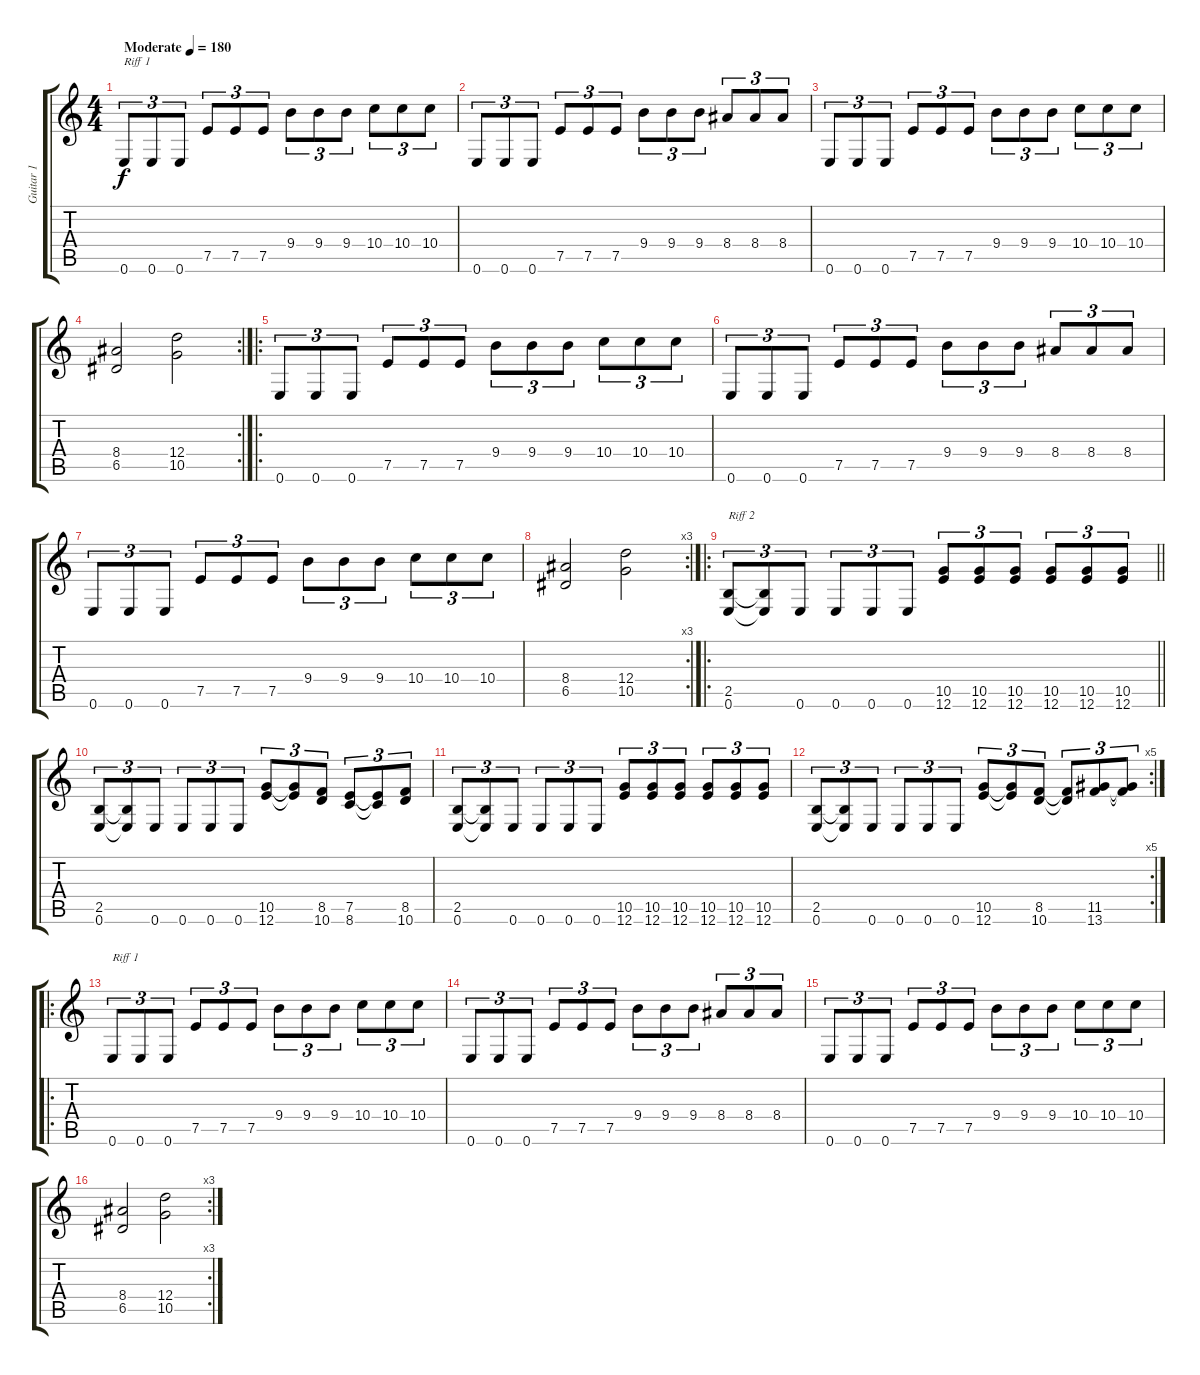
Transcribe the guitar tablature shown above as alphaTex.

\track ("Guitar 1" "Guitar 1") {instrument distortionguitar}
\staff {score tabs}
\tuning (E4 B3 G3 D3 A2 E2) {hide}
\ts (4 4)
\tempo (180 "Moderate")
\clef g2
\ks c
0.6.8{tu (3 2) txt "Riff 1" dy f instrument distortionguitar} 0.6.8{tu (3 2)} 0.6.8{tu (3 2)} 7.5.8{tu (3 2)} 7.5.8{tu (3 2)} 7.5.8{tu (3 2)} 9.4.8{tu (3 2)} 9.4.8{tu (3 2)} 9.4.8{tu (3 2)} 10.4.8{tu (3 2)} 10.4.8{tu (3 2)} 10.4.8{tu (3 2)} |
0.6.8{tu (3 2)} 0.6.8{tu (3 2)} 0.6.8{tu (3 2)} 7.5.8{tu (3 2)} 7.5.8{tu (3 2)} 7.5.8{tu (3 2)} 9.4.8{tu (3 2)} 9.4.8{tu (3 2)} 9.4.8{tu (3 2)} 8.4.8{tu (3 2)} 8.4.8{tu (3 2)} 8.4.8{tu (3 2)} |
0.6.8{tu (3 2)} 0.6.8{tu (3 2)} 0.6.8{tu (3 2)} 7.5.8{tu (3 2)} 7.5.8{tu (3 2)} 7.5.8{tu (3 2)} 9.4.8{tu (3 2)} 9.4.8{tu (3 2)} 9.4.8{tu (3 2)} 10.4.8{tu (3 2)} 10.4.8{tu (3 2)} 10.4.8{tu (3 2)} |
\rc 2
(8.4 6.5).2 (12.4 10.5).2 |
\ro
0.6.8{tu (3 2)} 0.6.8{tu (3 2)} 0.6.8{tu (3 2)} 7.5.8{tu (3 2)} 7.5.8{tu (3 2)} 7.5.8{tu (3 2)} 9.4.8{tu (3 2)} 9.4.8{tu (3 2)} 9.4.8{tu (3 2)} 10.4.8{tu (3 2)} 10.4.8{tu (3 2)} 10.4.8{tu (3 2)} |
0.6.8{tu (3 2)} 0.6.8{tu (3 2)} 0.6.8{tu (3 2)} 7.5.8{tu (3 2)} 7.5.8{tu (3 2)} 7.5.8{tu (3 2)} 9.4.8{tu (3 2)} 9.4.8{tu (3 2)} 9.4.8{tu (3 2)} 8.4.8{tu (3 2)} 8.4.8{tu (3 2)} 8.4.8{tu (3 2)} |
0.6.8{tu (3 2)} 0.6.8{tu (3 2)} 0.6.8{tu (3 2)} 7.5.8{tu (3 2)} 7.5.8{tu (3 2)} 7.5.8{tu (3 2)} 9.4.8{tu (3 2)} 9.4.8{tu (3 2)} 9.4.8{tu (3 2)} 10.4.8{tu (3 2)} 10.4.8{tu (3 2)} 10.4.8{tu (3 2)} |
\rc 3
(8.4 6.5).2 (12.4 10.5).2 |
\ro
\barLineRight lightlight
(2.5 0.6).8{tu (3 2) txt "Riff 2"} (2.5{t} 0.6{t}).8{tu (3 2)} 0.6.8{tu (3 2)} 0.6.8{tu (3 2)} 0.6.8{tu (3 2)} 0.6.8{tu (3 2)} (10.5 12.6).8{tu (3 2)} (10.5 12.6).8{tu (3 2)} (10.5 12.6).8{tu (3 2)} (10.5 12.6).8{tu (3 2)} (10.5 12.6).8{tu (3 2)} (10.5 12.6).8{tu (3 2)} |
(2.5 0.6).8{tu (3 2)} (2.5{t} 0.6{t}).8{tu (3 2)} 0.6.8{tu (3 2)} 0.6.8{tu (3 2)} 0.6.8{tu (3 2)} 0.6.8{tu (3 2)} (10.5 12.6).8{tu (3 2)} (10.5{t} 12.6{t}).8{tu (3 2)} (8.5 10.6).8{tu (3 2)} (7.5 8.6).8{tu (3 2)} (7.5{t} 8.6{t}).8{tu (3 2)} (8.5 10.6).8{tu (3 2)} |
(2.5 0.6).8{tu (3 2)} (2.5{t} 0.6{t}).8{tu (3 2)} 0.6.8{tu (3 2)} 0.6.8{tu (3 2)} 0.6.8{tu (3 2)} 0.6.8{tu (3 2)} (10.5 12.6).8{tu (3 2)} (10.5 12.6).8{tu (3 2)} (10.5 12.6).8{tu (3 2)} (10.5 12.6).8{tu (3 2)} (10.5 12.6).8{tu (3 2)} (10.5 12.6).8{tu (3 2)} |
\rc 5
(2.5 0.6).8{tu (3 2)} (2.5{t} 0.6{t}).8{tu (3 2)} 0.6.8{tu (3 2)} 0.6.8{tu (3 2)} 0.6.8{tu (3 2)} 0.6.8{tu (3 2)} (10.5 12.6).8{tu (3 2)} (10.5{t} 12.6{t}).8{tu (3 2)} (8.5 10.6).8{tu (3 2)} (8.5{t} 10.6{t}).8{tu (3 2)} (11.5 13.6).8{tu (3 2)} (11.5{t} 13.6{t}).8{tu (3 2)} |
\ro
0.6.8{tu (3 2) txt "Riff 1"} 0.6.8{tu (3 2)} 0.6.8{tu (3 2)} 7.5.8{tu (3 2)} 7.5.8{tu (3 2)} 7.5.8{tu (3 2)} 9.4.8{tu (3 2)} 9.4.8{tu (3 2)} 9.4.8{tu (3 2)} 10.4.8{tu (3 2)} 10.4.8{tu (3 2)} 10.4.8{tu (3 2)} |
0.6.8{tu (3 2)} 0.6.8{tu (3 2)} 0.6.8{tu (3 2)} 7.5.8{tu (3 2)} 7.5.8{tu (3 2)} 7.5.8{tu (3 2)} 9.4.8{tu (3 2)} 9.4.8{tu (3 2)} 9.4.8{tu (3 2)} 8.4.8{tu (3 2)} 8.4.8{tu (3 2)} 8.4.8{tu (3 2)} |
0.6.8{tu (3 2)} 0.6.8{tu (3 2)} 0.6.8{tu (3 2)} 7.5.8{tu (3 2)} 7.5.8{tu (3 2)} 7.5.8{tu (3 2)} 9.4.8{tu (3 2)} 9.4.8{tu (3 2)} 9.4.8{tu (3 2)} 10.4.8{tu (3 2)} 10.4.8{tu (3 2)} 10.4.8{tu (3 2)} |
\rc 3
(8.4 6.5).2 (12.4 10.5).2
